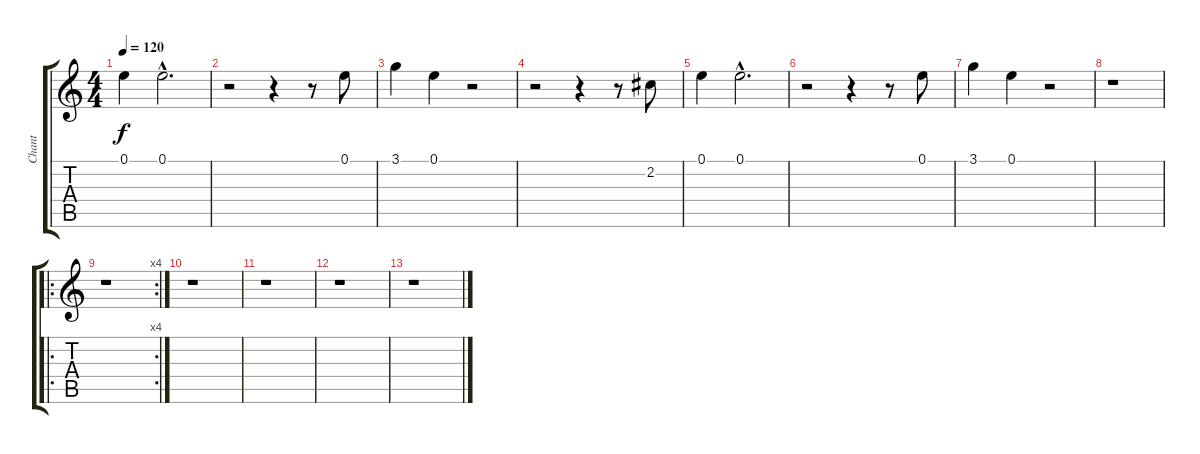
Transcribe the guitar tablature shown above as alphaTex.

\track ("Chant" "Chant") {instrument electricguitarclean}
\staff {score tabs}
\tuning (E4 B3 G3 D3 A2 E2) {hide}
\ts (4 4)
\tempo 120
\clef g2
\ks c
0.1.4{dy f} 0.1{hac}.2{d} |
r.2 r.4 r.8 0.1.8 |
3.1.4 0.1.4 r.2 |
r.2 r.4 r.8 2.2.8 |
0.1.4 0.1{hac}.2{d} |
r.2 r.4 r.8 0.1.8 |
3.1.4 0.1.4 r.2 |
r.1 |
\ro
\rc 4
r.1 |
r.1 |
r.1 |
r.1 |
r.1
